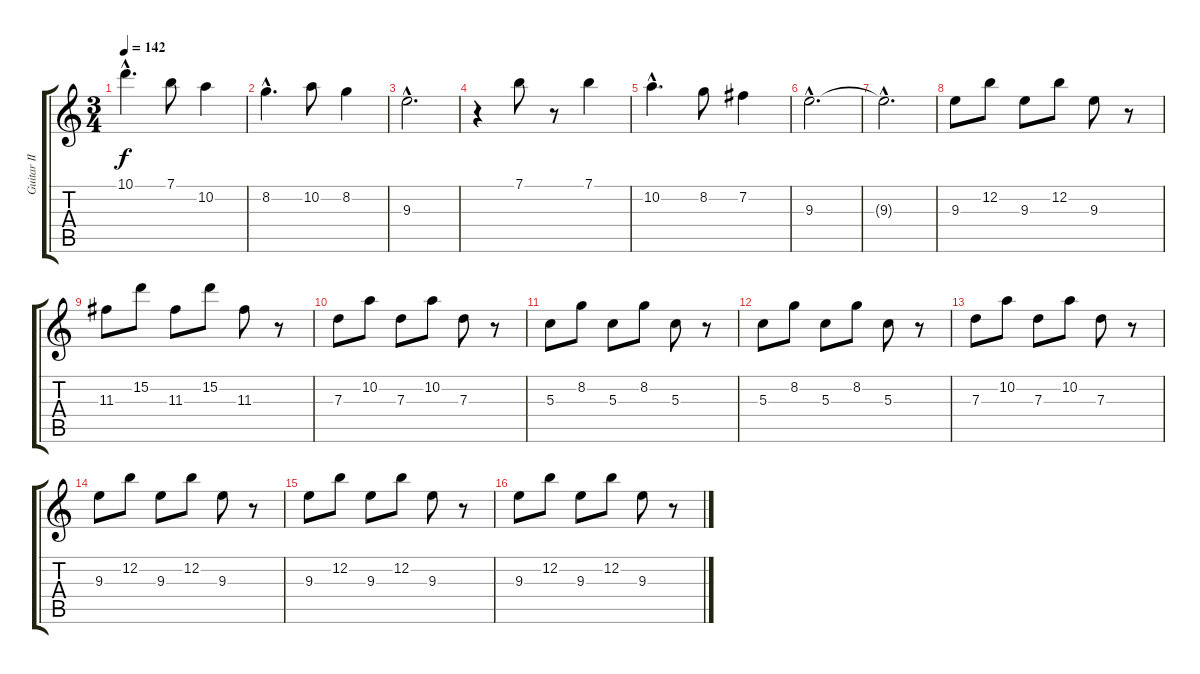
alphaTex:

\track ("Guitar II" "Guitar II") {instrument acousticguitarsteel}
\staff {score tabs}
\tuning (E4 B3 G3 D3 A2 E2) {hide}
\ts (3 4)
\tempo 142
\clef g2
\ks c
10.1{hac}.4{d dy f} 7.1.8 10.2.4 |
8.2{hac}.4{d} 10.2.8 8.2.4 |
9.3{hac}.2{d} |
r.4 7.1.8 r.8 7.1.4 |
10.2{hac}.4{d} 8.2.8 7.2.4 |
9.3{hac}.2{d} |
9.3{hac t}.2{d} |
9.3.8 12.2.8 9.3.8 12.2.8 9.3.8 r.8 |
11.3.8 15.2.8 11.3.8 15.2.8 11.3.8 r.8 |
7.3.8 10.2.8 7.3.8 10.2.8 7.3.8 r.8 |
5.3.8 8.2.8 5.3.8 8.2.8 5.3.8 r.8 |
5.3.8 8.2.8 5.3.8 8.2.8 5.3.8 r.8 |
7.3.8 10.2.8 7.3.8 10.2.8 7.3.8 r.8 |
9.3.8 12.2.8 9.3.8 12.2.8 9.3.8 r.8 |
9.3.8 12.2.8 9.3.8 12.2.8 9.3.8 r.8 |
9.3.8 12.2.8 9.3.8 12.2.8 9.3.8 r.8
